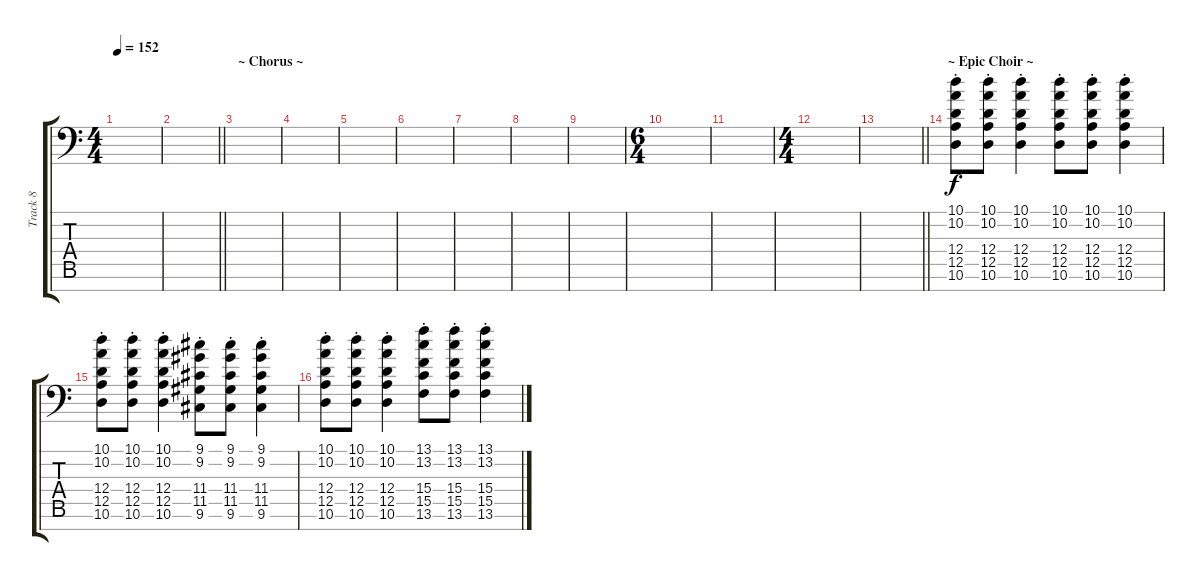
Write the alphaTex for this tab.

\track ("Track 8" "Track 8") {instrument choiraahs}
\staff {score tabs}
\tuning (E4 B3 G3 D3 A2 E2 A1) {hide}
\ts (4 4)
\tempo 152
\clef f4
\ks c
|
\barLineRight lightlight
|
\section ("" "~ Chorus ~")
|
|
|
|
|
|
|
\ts (6 4)
|
|
\ts (4 4)
|
\barLineRight lightlight
|
\section ("" "~ Epic Choir ~")
(10.1{st} 10.2{st} 12.4{st} 12.5{st} 10.6{st}).8 (10.1{st} 10.2{st} 12.4{st} 12.5{st} 10.6{st}).8 (10.1{st} 10.2{st} 12.4{st} 12.5{st} 10.6{st}).4 (10.1{st} 10.2{st} 12.4{st} 12.5{st} 10.6{st}).8 (10.1{st} 10.2{st} 12.4{st} 12.5{st} 10.6{st}).8 (10.1{st} 10.2{st} 12.4{st} 12.5{st} 10.6{st}).4 |
(10.1{st} 10.2{st} 12.4{st} 12.5{st} 10.6{st}).8 (10.1{st} 10.2{st} 12.4{st} 12.5{st} 10.6{st}).8 (10.1{st} 10.2{st} 12.4{st} 12.5{st} 10.6{st}).4 (9.1{st} 9.2{st} 11.4{st} 11.5{st} 9.6{st}).8 (9.1{st} 9.2{st} 11.4{st} 11.5{st} 9.6{st}).8 (9.1{st} 9.2{st} 11.4{st} 11.5{st} 9.6{st}).4 |
(10.1{st} 10.2{st} 12.4{st} 12.5{st} 10.6{st}).8 (10.1{st} 10.2{st} 12.4{st} 12.5{st} 10.6{st}).8 (10.1{st} 10.2{st} 12.4{st} 12.5{st} 10.6{st}).4 (13.1{st} 13.2{st} 15.4{st} 15.5{st} 13.6{st}).8 (13.1{st} 13.2{st} 15.4{st} 15.5{st} 13.6{st}).8 (13.1{st} 13.2{st} 15.4{st} 15.5{st} 13.6{st}).4
